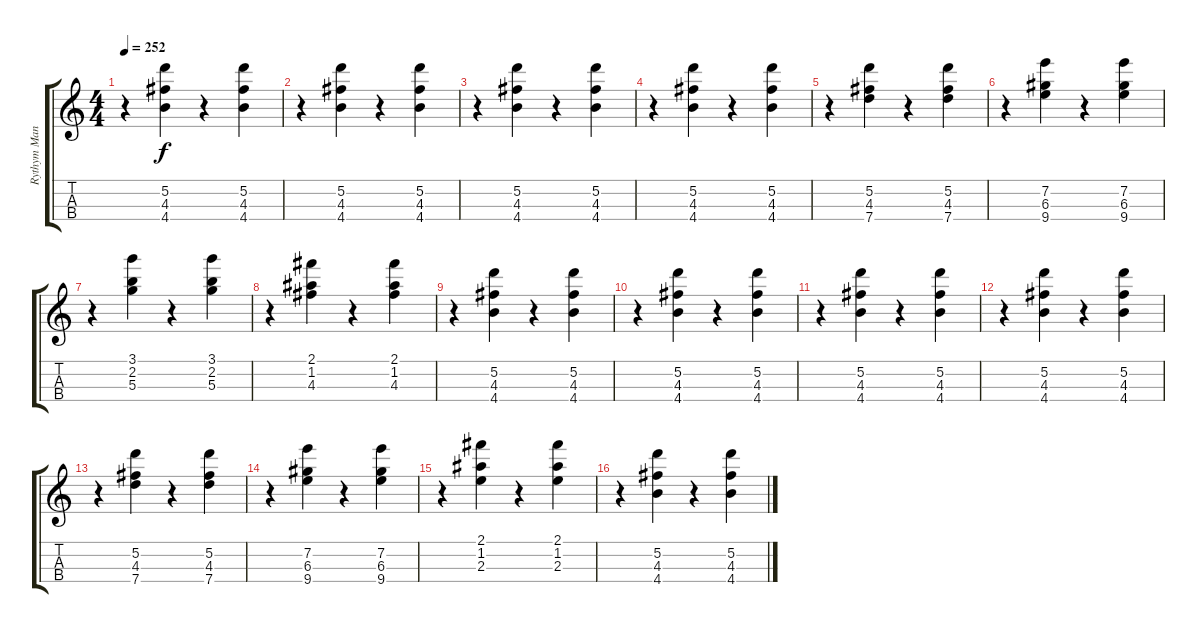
\track ("Rythym Manolin" "Rythym Man") {instrument banjo}
\staff {score tabs}
\tuning (E5 A4 D4 G3) {hide}
\displaytranspose 12
\ts (4 4)
\tempo 252
\clef g2
\ks c
r.4{dy f} (5.2 4.3 4.4).4 r.4 (5.2 4.3 4.4).4 |
r.4 (5.2 4.3 4.4).4 r.4 (5.2 4.3 4.4).4 |
r.4 (5.2 4.3 4.4).4 r.4 (5.2 4.3 4.4).4 |
r.4 (5.2 4.3 4.4).4 r.4 (5.2 4.3 4.4).4 |
r.4 (5.2 4.3 7.4).4 r.4 (5.2 4.3 7.4).4 |
r.4 (7.2 6.3 9.4).4 r.4 (7.2 6.3 9.4).4 |
r.4 (3.1 2.2 5.3).4 r.4 (3.1 2.2 5.3).4 |
r.4 (2.1 1.2 4.3).4 r.4 (2.1 1.2 4.3).4 |
r.4 (5.2 4.3 4.4).4 r.4 (5.2 4.3 4.4).4 |
r.4 (5.2 4.3 4.4).4 r.4 (5.2 4.3 4.4).4 |
r.4 (5.2 4.3 4.4).4 r.4 (5.2 4.3 4.4).4 |
r.4 (5.2 4.3 4.4).4 r.4 (5.2 4.3 4.4).4 |
r.4 (5.2 4.3 7.4).4 r.4 (5.2 4.3 7.4).4 |
r.4 (7.2 6.3 9.4).4 r.4 (7.2 6.3 9.4).4 |
r.4 (2.1 1.2 2.3).4 r.4 (2.1 1.2 2.3).4 |
r.4 (5.2 4.3 4.4).4 r.4 (5.2 4.3 4.4).4
